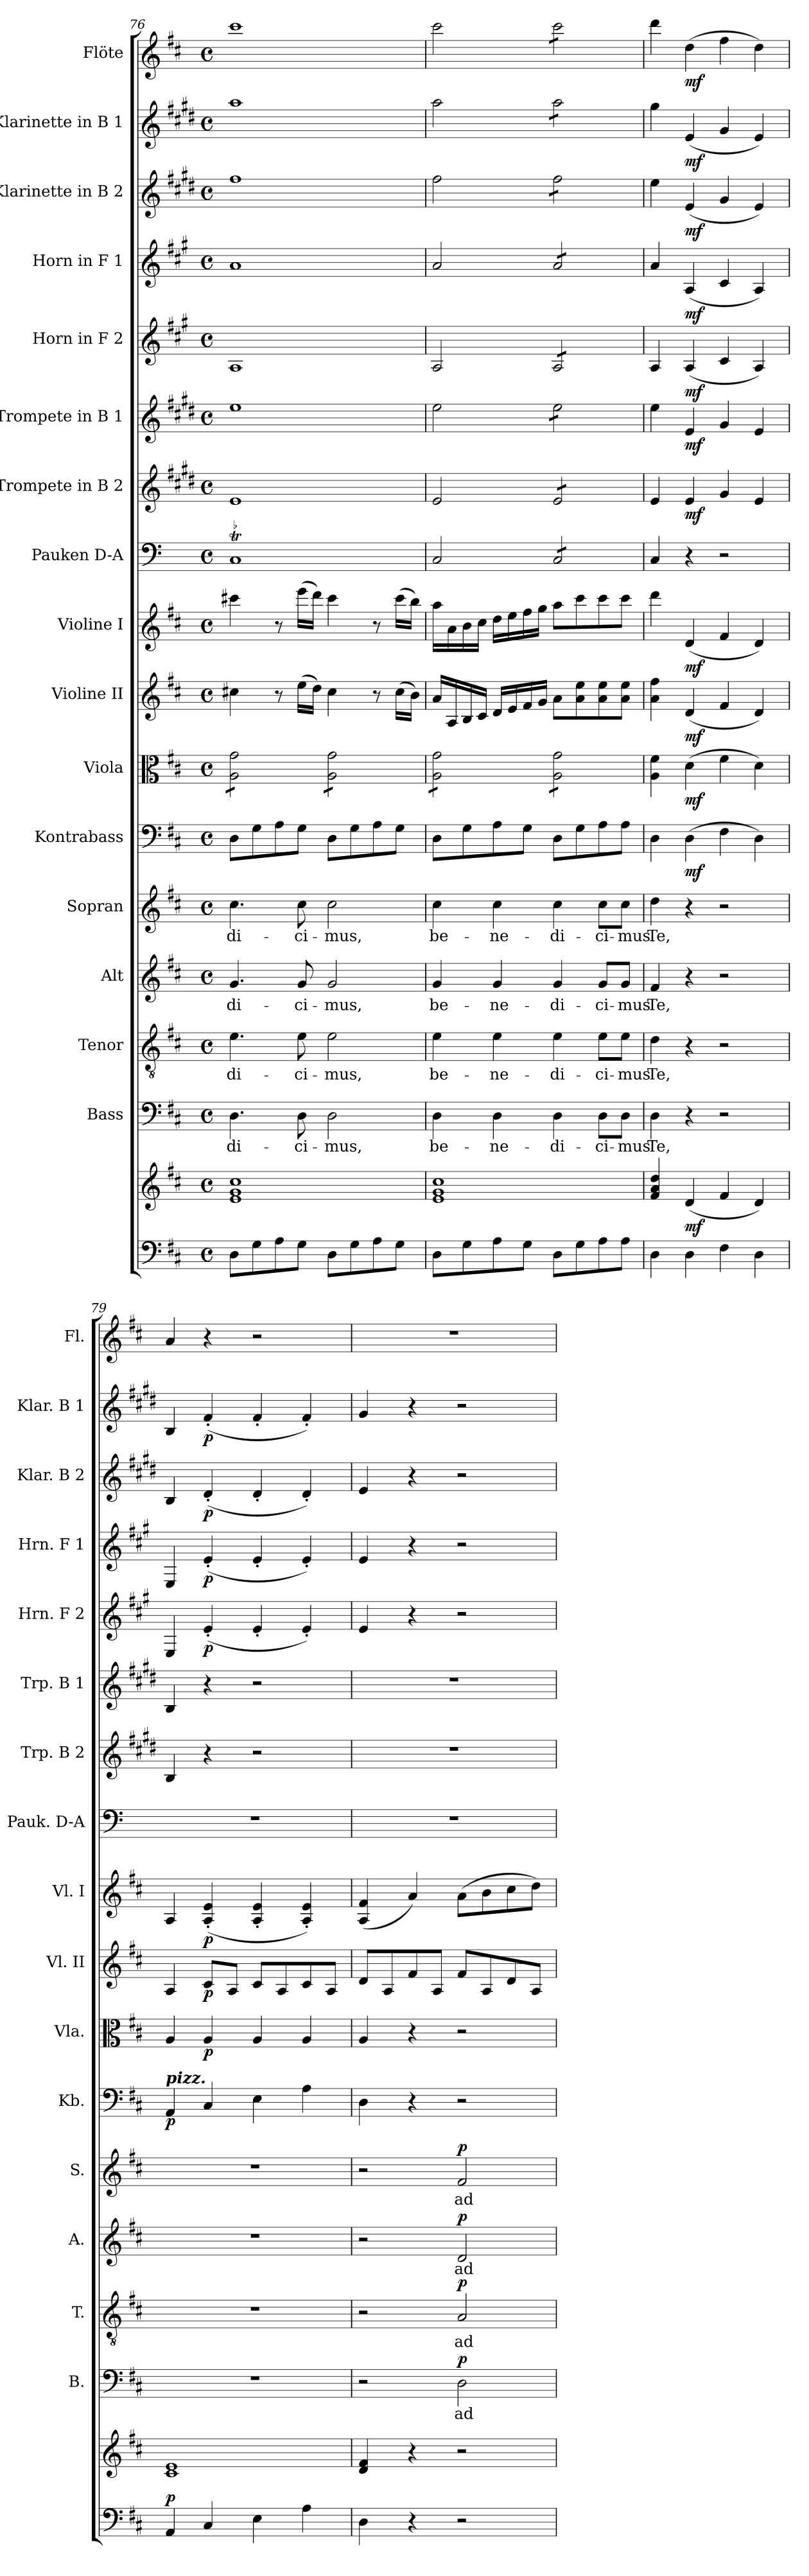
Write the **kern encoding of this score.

**kern	**kern	**dynam	**kern	**text	**dynam	**kern	**text	**dynam	**kern	**text	**dynam	**kern	**text	**dynam	**kern	**dynam	**kern	**dynam	**kern	**dynam	**kern	**dynam	**kern	**kern	**dynam	**kern	**dynam	**kern	**dynam	**kern	**dynam	**kern	**dynam	**kern	**dynam	**kern	**dynam
*part17	*part17	*part17	*part16	*part16	*part16	*part15	*part15	*part15	*part14	*part14	*part14	*part13	*part13	*part13	*part12	*part12	*part11	*part11	*part10	*part10	*part9	*part9	*part8	*part7	*part7	*part6	*part6	*part5	*part5	*part4	*part4	*part3	*part3	*part2	*part2	*part1	*part1
*staff18	*staff17	*staff17/18	*staff16	*staff16	*staff16	*staff15	*staff15	*staff15	*staff14	*staff14	*staff14	*staff13	*staff13	*staff13	*staff12	*staff12	*staff11	*staff11	*staff10	*staff10	*staff9	*staff9	*staff8	*staff7	*staff7	*staff6	*staff6	*staff5	*staff5	*staff4	*staff4	*staff3	*staff3	*staff2	*staff2	*staff1	*staff1
*	*	*	*I"Bass	*	*	*I"Tenor	*	*	*I"Alt	*	*	*I"Sopran	*	*	*I"Kontrabass	*	*I"Viola	*	*I"Violine II	*	*I"Violine I	*	*I"Pauken D-A	*I"Trompete in B 2	*	*I"Trompete in B 1	*	*I"Horn in F 2	*	*I"Horn in F 1	*	*I"Klarinette in B 2	*	*I"Klarinette in B 1	*	*I"Flöte	*
*	*	*	*I'B.	*	*	*I'T.	*	*	*I'A.	*	*	*I'S.	*	*	*I'Kb.	*	*I'Vla.	*	*I'Vl. II	*	*I'Vl. I	*	*I'Pauk. D-A	*I'Trp. B 2	*	*I'Trp. B 1	*	*I'Hrn. F 2	*	*I'Hrn. F 1	*	*I'Klar. B 2	*	*I'Klar. B 1	*	*I'Fl.	*
*clefF4	*clefG2	*	*clefF4	*	*	*clefGv2	*	*	*clefG2	*	*	*clefG2	*	*	*clefF4	*	*clefC3	*	*clefG2	*	*clefG2	*	*clefF4	*clefG2	*	*clefG2	*	*clefG2	*	*clefG2	*	*clefG2	*	*clefG2	*	*clefG2	*
*	*	*	*	*	*	*	*	*	*	*	*	*	*	*	*ITrd7c12	*	*	*	*	*	*	*	*ITrd-1c-2	*ITrd1c2	*	*ITrd1c2	*	*ITrd4c7	*	*ITrd4c7	*	*ITrd1c2	*	*ITrd1c2	*	*	*
*k[f#c#]	*k[f#c#]	*	*k[f#c#]	*	*	*k[f#c#]	*	*	*k[f#c#]	*	*	*k[f#c#]	*	*	*k[f#c#]	*	*k[f#c#]	*	*k[f#c#]	*	*k[f#c#]	*	*k[f#c#]	*k[f#c#]	*	*k[f#c#]	*	*k[f#c#]	*	*k[f#c#]	*	*k[f#c#]	*	*k[f#c#]	*	*k[f#c#]	*
*D:	*D:	*	*D:	*	*	*D:	*	*	*D:	*	*	*D:	*	*	*D:	*	*D:	*	*D:	*	*D:	*	*D:	*D:	*	*D:	*	*D:	*	*D:	*	*D:	*	*D:	*	*D:	*
*M4/4	*M4/4	*	*M4/4	*	*	*M4/4	*	*	*M4/4	*	*	*M4/4	*	*	*M4/4	*	*M4/4	*	*M4/4	*	*M4/4	*	*M4/4	*M4/4	*	*M4/4	*	*M4/4	*	*M4/4	*	*M4/4	*	*M4/4	*	*M4/4	*
*met(c)	*met(c)	*	*met(c)	*	*	*met(c)	*	*	*met(c)	*	*	*met(c)	*	*	*met(c)	*	*met(c)	*	*met(c)	*	*met(c)	*	*met(c)	*met(c)	*	*met(c)	*	*met(c)	*	*met(c)	*	*met(c)	*	*met(c)	*	*met(c)	*
=76	=76	=76	=76	=76	=76	=76	=76	=76	=76	=76	=76	=76	=76	=76	=76	=76	=76	=76	=76	=76	=76	=76	=76	=76	=76	=76	=76	=76	=76	=76	=76	=76	=76	=76	=76	=76	=76
!	!	!	!	!LO:LY:b	!	!	!LO:LY:b	!	!	!LO:LY:b	!	!	!LO:LY:b	!	!	!	!	!	!	!	!	!	!	!	!	!	!	!	!	!	!	!	!	!	!	!	!
*	*	*	*	*	*	*	*	*	*	*	*	*	*	*	*	*	*tremolo	*	*	*	*	*	*	*	*	*	*	*	*	*	*	*	*	*	*	*	*
8D\L	1e 1g 1cc#	.	4.D\	-di-	.	4.e\	-di-	.	4.g/	-di-	.	4.cc#\	-di-	.	8DD\L	.	8A\ 8g\L	.	4cc#X\	.	4ccc#X\	.	1Dt	1d	.	1dd	.	1D	.	1d	.	1ee	.	1gg	.	1ccc#	.
8G\	.	.	.	.	.	.	.	.	.	.	.	.	.	.	8GG\	.	8A\ 8g\	.	.	.	.	.	.	.	.	.	.	.	.	.	.	.	.	.	.	.	.
8A\	.	.	.	.	.	.	.	.	.	.	.	.	.	.	8AA\	.	8A\ 8g\	.	8r	.	8r	.	.	.	.	.	.	.	.	.	.	.	.	.	.	.	.
!	!	!	!	!LO:LY:b	!	!	!LO:LY:b	!	!	!LO:LY:b	!	!	!LO:LY:b	!	!	!	!	!	!	!	!	!	!	!	!	!	!	!	!	!	!	!	!	!	!	!	!
8G\J	.	.	8D\	-ci-	.	8e\	-ci-	.	8g/	-ci-	.	8cc#\	-ci-	.	8GG\J	.	8A\ 8g\J	.	(>16ee\LL	.	(>16eee\LL	.	.	.	.	.	.	.	.	.	.	.	.	.	.	.	.
.	.	.	.	.	.	.	.	.	.	.	.	.	.	.	.	.	.	.	16dd\JJ)	.	16ddd\JJ)	.	.	.	.	.	.	.	.	.	.	.	.	.	.	.	.
!	!	!	!	!LO:LY:b	!	!	!LO:LY:b	!	!	!LO:LY:b	!	!	!LO:LY:b	!	!	!	!	!	!	!	!	!	!	!	!	!	!	!	!	!	!	!	!	!	!	!	!
8D\L	.	.	2D\	-mus,	.	2e\	-mus,	.	2g/	-mus,	.	2cc#\	-mus,	.	8DD\L	.	8A\ 8g\L	.	4cc#\	.	4ccc#\	.	.	.	.	.	.	.	.	.	.	.	.	.	.	.	.
8G\	.	.	.	.	.	.	.	.	.	.	.	.	.	.	8GG\	.	8A\ 8g\	.	.	.	.	.	.	.	.	.	.	.	.	.	.	.	.	.	.	.	.
8A\	.	.	.	.	.	.	.	.	.	.	.	.	.	.	8AA\	.	8A\ 8g\	.	8r	.	8r	.	.	.	.	.	.	.	.	.	.	.	.	.	.	.	.
8G\J	.	.	.	.	.	.	.	.	.	.	.	.	.	.	8GG\J	.	8A\ 8g\J	.	(>16cc#\LL	.	(>16ccc#\LL	.	.	.	.	.	.	.	.	.	.	.	.	.	.	.	.
.	.	.	.	.	.	.	.	.	.	.	.	.	.	.	.	.	.	.	16b\JJ)	.	16bb\JJ)	.	.	.	.	.	.	.	.	.	.	.	.	.	.	.	.
=77	=77	=77	=77	=77	=77	=77	=77	=77	=77	=77	=77	=77	=77	=77	=77	=77	=77	=77	=77	=77	=77	=77	=77	=77	=77	=77	=77	=77	=77	=77	=77	=77	=77	=77	=77	=77	=77
!	!	!	!	!LO:LY:b	!	!	!LO:LY:b	!	!	!LO:LY:b	!	!	!LO:LY:b	!	!	!	!	!	!	!	!	!	!	!	!	!	!	!	!	!	!	!	!	!	!	!	!
8D\L	1e 1g 1cc#	.	4D\	be-	.	4e\	be-	.	4g/	be-	.	4cc#\	be-	.	8DD\L	.	8A\ 8g\L	.	16a/LL	.	16aa\LL	.	2D/	2d/	.	2dd\	.	2D/	.	2d/	.	2ee\	.	2gg\	.	2ccc#\	.
.	.	.	.	.	.	.	.	.	.	.	.	.	.	.	.	.	.	.	16A/	.	16a\	.	.	.	.	.	.	.	.	.	.	.	.	.	.	.	.
8G\	.	.	.	.	.	.	.	.	.	.	.	.	.	.	8GG\	.	8A\ 8g\	.	16B/	.	16b\	.	.	.	.	.	.	.	.	.	.	.	.	.	.	.	.
.	.	.	.	.	.	.	.	.	.	.	.	.	.	.	.	.	.	.	16c#/JJ	.	16cc#\JJ	.	.	.	.	.	.	.	.	.	.	.	.	.	.	.	.
!	!	!	!	!LO:LY:b	!	!	!LO:LY:b	!	!	!LO:LY:b	!	!	!LO:LY:b	!	!	!	!	!	!	!	!	!	!	!	!	!	!	!	!	!	!	!	!	!	!	!	!
8A\	.	.	4D\	-ne-	.	4e\	-ne-	.	4g/	-ne-	.	4cc#\	-ne-	.	8AA\	.	8A\ 8g\	.	16d/LL	.	16dd\LL	.	.	.	.	.	.	.	.	.	.	.	.	.	.	.	.
.	.	.	.	.	.	.	.	.	.	.	.	.	.	.	.	.	.	.	16e/	.	16ee\	.	.	.	.	.	.	.	.	.	.	.	.	.	.	.	.
8G\J	.	.	.	.	.	.	.	.	.	.	.	.	.	.	8GG\J	.	8A\ 8g\J	.	16f#/	.	16ff#\	.	.	.	.	.	.	.	.	.	.	.	.	.	.	.	.
.	.	.	.	.	.	.	.	.	.	.	.	.	.	.	.	.	.	.	16g/JJ	.	16gg\JJ	.	.	.	.	.	.	.	.	.	.	.	.	.	.	.	.
!	!	!	!	!LO:LY:b	!	!	!LO:LY:b	!	!	!LO:LY:b	!	!	!LO:LY:b	!	!	!	!	!	!	!	!	!	!	!	!	!	!	!	!	!	!	!	!	!	!	!	!
*	*	*	*	*	*	*	*	*	*	*	*	*	*	*	*	*	*	*	*	*	*	*	*tremolo	*	*	*	*	*	*	*	*	*	*	*	*	*	*
*	*	*	*	*	*	*	*	*	*	*	*	*	*	*	*	*	*	*	*	*	*	*	*	*tremolo	*	*	*	*	*	*	*	*	*	*	*	*	*
*	*	*	*	*	*	*	*	*	*	*	*	*	*	*	*	*	*	*	*	*	*	*	*	*	*	*tremolo	*	*	*	*	*	*	*	*	*	*	*
*	*	*	*	*	*	*	*	*	*	*	*	*	*	*	*	*	*	*	*	*	*	*	*	*	*	*	*	*tremolo	*	*	*	*	*	*	*	*	*
*	*	*	*	*	*	*	*	*	*	*	*	*	*	*	*	*	*	*	*	*	*	*	*	*	*	*	*	*	*	*tremolo	*	*	*	*	*	*	*
*	*	*	*	*	*	*	*	*	*	*	*	*	*	*	*	*	*	*	*	*	*	*	*	*	*	*	*	*	*	*	*	*tremolo	*	*	*	*	*
*	*	*	*	*	*	*	*	*	*	*	*	*	*	*	*	*	*	*	*	*	*	*	*	*	*	*	*	*	*	*	*	*	*	*tremolo	*	*	*
*	*	*	*	*	*	*	*	*	*	*	*	*	*	*	*	*	*	*	*	*	*	*	*	*	*	*	*	*	*	*	*	*	*	*	*	*tremolo	*
8D\L	.	.	4D\	-di-	.	4e\	-di-	.	4g/	-di-	.	4cc#\	-di-	.	8DD\L	.	8A\ 8g\L	.	8a\L	.	8aa\L	.	8D/L	8d/L	.	8dd\L	.	8D/L	.	8d/L	.	8ee\L	.	8gg\L	.	8ccc#\L	.
8G\	.	.	.	.	.	.	.	.	.	.	.	.	.	.	8GG\	.	8A\ 8g\	.	8a\ 8ee\	.	8ccc#\	.	8D/	8d/	.	8dd\	.	8D/	.	8d/	.	8ee\	.	8gg\	.	8ccc#\	.
!	!	!	!	!LO:LY:b	!	!	!LO:LY:b	!	!	!LO:LY:b	!	!	!LO:LY:b	!	!	!	!	!	!	!	!	!	!	!	!	!	!	!	!	!	!	!	!	!	!	!	!
8A\	.	.	8D\L	-ci-	.	8e\L	-ci-	.	8g/L	-ci-	.	8cc#\L	-ci-	.	8AA\	.	8A\ 8g\	.	8a\ 8ee\	.	8ccc#\	.	8D/	8d/	.	8dd\	.	8D/	.	8d/	.	8ee\	.	8gg\	.	8ccc#\	.
!	!	!	!	!LO:LY:b	!	!	!LO:LY:b	!	!	!LO:LY:b	!	!	!LO:LY:b	!	!	!	!	!	!	!	!	!	!	!	!	!	!	!	!	!	!	!	!	!	!	!	!
8A\J	.	.	8D\J	-mus	.	8e\J	-mus	.	8g/J	-mus	.	8cc#\J	-mus	.	8AA\J	.	8A\ 8g\J	.	8a\ 8ee\J	.	8ccc#\J	.	8D/J	8d/J	.	8dd\J	.	8D/J	.	8d/J	.	8ee\J	.	8gg\J	.	8ccc#\J	.
*	*	*	*	*	*	*	*	*	*	*	*	*	*	*	*	*	*	*	*	*	*	*	*	*	*	*	*	*	*	*	*	*	*	*	*	*Xtremolo	*
*	*	*	*	*	*	*	*	*	*	*	*	*	*	*	*	*	*	*	*	*	*	*	*	*	*	*	*	*	*	*	*	*	*	*Xtremolo	*	*	*
*	*	*	*	*	*	*	*	*	*	*	*	*	*	*	*	*	*	*	*	*	*	*	*	*	*	*	*	*	*	*	*	*Xtremolo	*	*	*	*	*
*	*	*	*	*	*	*	*	*	*	*	*	*	*	*	*	*	*	*	*	*	*	*	*	*	*	*	*	*	*	*Xtremolo	*	*	*	*	*	*	*
*	*	*	*	*	*	*	*	*	*	*	*	*	*	*	*	*	*	*	*	*	*	*	*	*	*	*	*	*Xtremolo	*	*	*	*	*	*	*	*	*
*	*	*	*	*	*	*	*	*	*	*	*	*	*	*	*	*	*	*	*	*	*	*	*	*	*	*Xtremolo	*	*	*	*	*	*	*	*	*	*	*
*	*	*	*	*	*	*	*	*	*	*	*	*	*	*	*	*	*	*	*	*	*	*	*	*Xtremolo	*	*	*	*	*	*	*	*	*	*	*	*	*
*	*	*	*	*	*	*	*	*	*	*	*	*	*	*	*	*	*	*	*	*	*	*	*Xtremolo	*	*	*	*	*	*	*	*	*	*	*	*	*	*
*	*	*	*	*	*	*	*	*	*	*	*	*	*	*	*	*	*Xtremolo	*	*	*	*	*	*	*	*	*	*	*	*	*	*	*	*	*	*	*	*
=78	=78	=78	=78	=78	=78	=78	=78	=78	=78	=78	=78	=78	=78	=78	=78	=78	=78	=78	=78	=78	=78	=78	=78	=78	=78	=78	=78	=78	=78	=78	=78	=78	=78	=78	=78	=78	=78
!	!	!	!	!LO:LY:b	!	!	!LO:LY:b	!	!	!LO:LY:b	!	!	!LO:LY:b	!	!	!	!	!	!	!	!	!	!	!	!	!	!	!	!	!	!	!	!	!	!	!	!
4D\	4f#/ 4a/ 4dd/	.	4D\	Te,	.	4d\	Te,	.	4f#/	Te,	.	4dd\	Te,	.	4DD\	.	4A\ 4f#\	.	4a\ 4ff#\	.	4ddd\	.	4D/	4d/	.	4dd\	.	4D/	.	4d/	.	4dd\	.	4ff#\	.	4ddd\	.
!	!	!LO:DY:b	!	!	!	!	!	!	!	!	!	!	!	!	!	!LO:DY:b	!	!LO:DY:b	!	!LO:DY:b	!	!LO:DY:b	!	!	!LO:DY:b	!	!LO:DY:b	!	!LO:DY:b	!	!LO:DY:b	!	!LO:DY:b	!	!LO:DY:b	!	!LO:DY:b
4D\	(<4d/	mf	4r	.	.	4r	.	.	4r	.	.	4r	.	.	(>4DD\	mf	(>4d\	mf	(<4d/	mf	(<4d/	mf	4r	4d/	mf	4d/	mf	(<4D/	mf	(<4D/	mf	(<4d/	mf	(<4d/	mf	(>4dd\	mf
4F#\	4f#/	.	2r	.	.	2r	.	.	2r	.	.	2r	.	.	4FF#\	.	4f#\	.	4f#/	.	4f#/	.	2r	4f#/	.	4f#/	.	4F#/	.	4F#/	.	4f#/	.	4f#/	.	4ff#\	.
4D\	4d/)	.	.	.	.	.	.	.	.	.	.	.	.	.	4DD\)	.	4d\)	.	4d/)	.	4d/)	.	.	4d/	.	4d/	.	4D/)	.	4D/)	.	4d/)	.	4d/)	.	4dd\)	.
=79	=79	=79	=79	=79	=79	=79	=79	=79	=79	=79	=79	=79	=79	=79	=79	=79	=79	=79	=79	=79	=79	=79	=79	=79	=79	=79	=79	=79	=79	=79	=79	=79	=79	=79	=79	=79	=79
!	!	!	!	!	!	!	!	!	!	!	!	!	!	!	!LO:TX:a:Bi:t=pizz.	!	!	!	!	!	!	!	!	!	!	!	!	!	!	!	!	!	!	!	!	!	!
!	!	!LO:DY:a=2	!	!	!	!	!	!	!	!	!	!	!	!	!	!LO:DY:b	!	!	!	!	!	!	!	!	!	!	!	!	!	!	!	!	!	!	!	!	!
4AA/	1c# 1e	p	1r	.	.	1r	.	.	1r	.	.	1r	.	.	4AAA/	p	4A/	.	4A/	.	4A/	.	1r	4A/	.	4A/	.	4AA/	.	4AA/	.	4A/	.	4A/	.	4a/	.
!	!	!	!	!	!	!	!	!	!	!	!	!	!	!	!	!	!	!LO:DY:b	!	!LO:DY:b	!	!LO:DY:b	!	!	!	!	!	!	!LO:DY:b	!	!LO:DY:b	!	!LO:DY:b	!	!LO:DY:b	!	!
4C#/	.	.	.	.	.	.	.	.	.	.	.	.	.	.	4CC#/	.	4A/	p	8c#/L	p	(<4A/'< 4e/'<	p	.	4r	.	4r	.	(<4A'</	p	(<4A'</	p	(<4c#'</	p	(<4e'</	p	4r	.
.	.	.	.	.	.	.	.	.	.	.	.	.	.	.	.	.	.	.	8A/J	.	.	.	.	.	.	.	.	.	.	.	.	.	.	.	.	.	.
4E\	.	.	.	.	.	.	.	.	.	.	.	.	.	.	4EE\	.	4A/	.	8c#/L	.	4A/'< 4e/'<	.	.	2r	.	2r	.	4A'</	.	4A'</	.	4c#'</	.	4e'</	.	2r	.
.	.	.	.	.	.	.	.	.	.	.	.	.	.	.	.	.	.	.	8A/	.	.	.	.	.	.	.	.	.	.	.	.	.	.	.	.	.	.
4A\	.	.	.	.	.	.	.	.	.	.	.	.	.	.	4AA\	.	4A/	.	8c#/	.	4A/'< 4e/'<)	.	.	.	.	.	.	4A'</)	.	4A'</)	.	4c#'</)	.	4e'</)	.	.	.
.	.	.	.	.	.	.	.	.	.	.	.	.	.	.	.	.	.	.	8A/J	.	.	.	.	.	.	.	.	.	.	.	.	.	.	.	.	.	.
!!LO:PB:g=z
=80	=80	=80	=80	=80	=80	=80	=80	=80	=80	=80	=80	=80	=80	=80	=80	=80	=80	=80	=80	=80	=80	=80	=80	=80	=80	=80	=80	=80	=80	=80	=80	=80	=80	=80	=80	=80	=80
4D\	4d/ 4f#/	.	2r	.	.	2r	.	.	2r	.	.	2r	.	.	4DD\	.	4A/	.	8d/L	.	(<4A/ 4f#/	.	1r	1r	.	1r	.	4A/	.	4A/	.	4d/	.	4f#/	.	1r	.
.	.	.	.	.	.	.	.	.	.	.	.	.	.	.	.	.	.	.	8A/	.	.	.	.	.	.	.	.	.	.	.	.	.	.	.	.	.	.
4r	4r	.	.	.	.	.	.	.	.	.	.	.	.	.	4r	.	4r	.	8f#/	.	4a/)	.	.	.	.	.	.	4r	.	4r	.	4r	.	4r	.	.	.
.	.	.	.	.	.	.	.	.	.	.	.	.	.	.	.	.	.	.	8A/J	.	.	.	.	.	.	.	.	.	.	.	.	.	.	.	.	.	.
!	!	!	!	!LO:LY:b	!LO:DY:a	!	!LO:LY:b	!LO:DY:a	!	!LO:LY:b	!LO:DY:a	!	!LO:LY:b	!LO:DY:a	!	!	!	!	!	!	!	!	!	!	!	!	!	!	!	!	!	!	!	!	!	!	!
2r	2r	.	2D\	ad-	p	2A/	ad-	p	2d/	ad-	p	2f#/	ad-	p	2r	.	2r	.	8f#/L	.	(>8a\L	.	.	.	.	.	.	2r	.	2r	.	2r	.	2r	.	.	.
.	.	.	.	.	.	.	.	.	.	.	.	.	.	.	.	.	.	.	8A/	.	8b\	.	.	.	.	.	.	.	.	.	.	.	.	.	.	.	.
.	.	.	.	.	.	.	.	.	.	.	.	.	.	.	.	.	.	.	8d/	.	8cc#\	.	.	.	.	.	.	.	.	.	.	.	.	.	.	.	.
.	.	.	.	.	.	.	.	.	.	.	.	.	.	.	.	.	.	.	8A/J	.	8dd\J)	.	.	.	.	.	.	.	.	.	.	.	.	.	.	.	.
=	=	=	=	=	=	=	=	=	=	=	=	=	=	=	=	=	=	=	=	=	=	=	=	=	=	=	=	=	=	=	=	=	=	=	=	=	=
*-	*-	*-	*-	*-	*-	*-	*-	*-	*-	*-	*-	*-	*-	*-	*-	*-	*-	*-	*-	*-	*-	*-	*-	*-	*-	*-	*-	*-	*-	*-	*-	*-	*-	*-	*-	*-	*-
